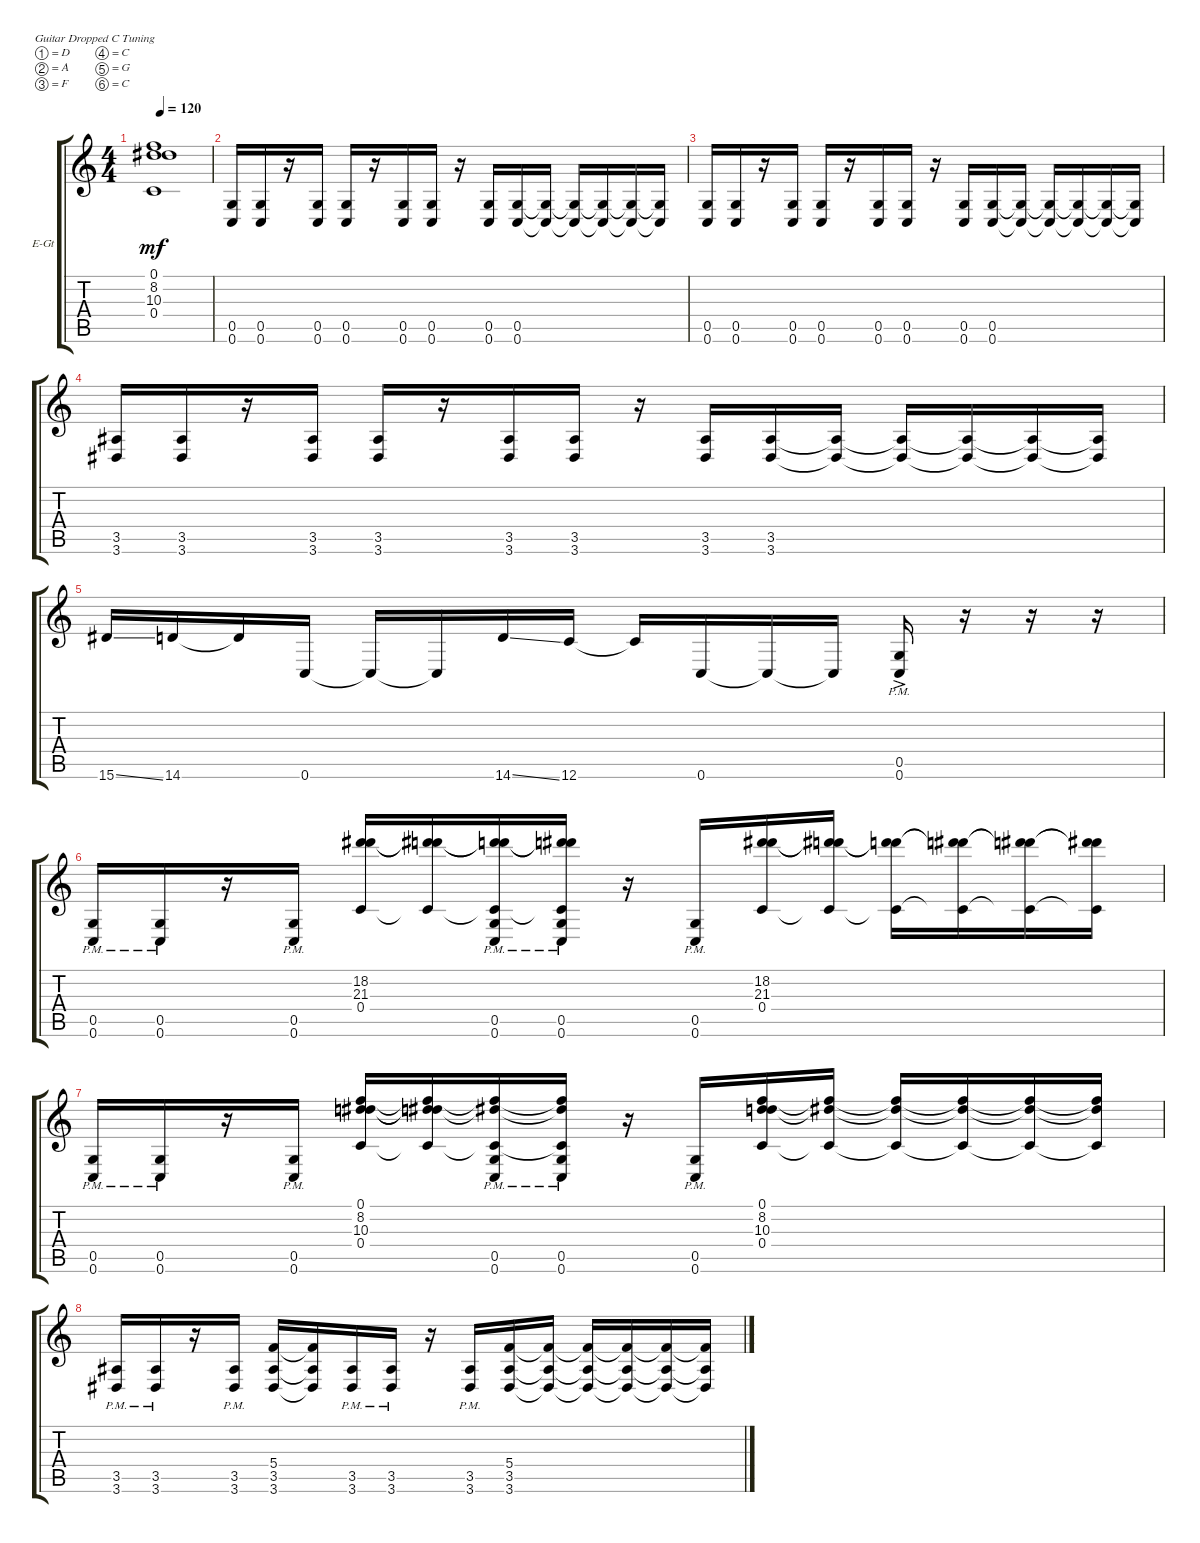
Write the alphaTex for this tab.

\defaultSystemsLayout 4
\bracketExtendMode groupsimilarinstruments
\firstSystemTrackNameOrientation horizontal
\otherSystemsTrackNameOrientation horizontal
\track ("Vet" "E-Gt") {instrument distortionguitar}
\staff {score tabs}
\tuning (D4 A3 F3 C3 G2 C2)
\ts (4 4)
\tempo 120
\clef g2
\ks c
(0.1{t} 8.2{t} 10.3{t} 0.4{t}).1{dy mf} |
(0.6 0.5).16 (0.5 0.6).16 r.16 (0.5 0.6).16 (0.6 0.5).16 r.16 (0.5 0.6).16 (0.5 0.6).16 r.16 (0.5 0.6).16 (0.5 0.6).16 (0.6{t} 0.5{t}).16 (0.5{t} 0.6{t}).16 (0.5{t} 0.6{t}).16 (0.6{t} 0.5{t}).16 (0.5{t} 0.6{t}).16 |
(0.6 0.5).16 (0.5 0.6).16 r.16 (0.5 0.6).16 (0.6 0.5).16 r.16 (0.5 0.6).16 (0.5 0.6).16 r.16 (0.5 0.6).16 (0.5 0.6).16 (0.6{t} 0.5{t}).16 (0.5{t} 0.6{t}).16 (0.5{t} 0.6{t}).16 (0.6{t} 0.5{t}).16 (0.5{t} 0.6{t}).16 |
(3.6 3.5).16 (3.5 3.6).16 r.16 (3.5 3.6).16 (3.6 3.5).16 r.16 (3.5 3.6).16 (3.5 3.6).16 r.16 (3.5 3.6).16 (3.5 3.6).16 (3.6{t} 3.5{t}).16 (3.6{t} 3.5{t}).16 (3.6{t} 3.5{t}).16 (3.6{t} 3.5{t}).16 (3.6{t} 3.5{t}).16 |
15.6{ss}.16 14.6.16 14.6{t}.16 0.6.16 0.6{t}.16 0.6{t}.16 14.6{ss}.16 12.6.16 12.6{t}.16 0.6.16 0.6{t}.16 0.6{t}.16 (0.6{ac} 0.5{ac pm}).16 r.16 r.16 r.16 |
(0.5 0.6{pm}).16 (0.5 0.6{pm}).16 r.16 (0.6{pm} 0.5).16 (21.3 0.4 18.2).16 (0.4{t} 21.3{t} 18.2{t}).16 (0.5{pm} 0.6 18.2{t} 21.3{t} 0.4{t}).16 (0.5{pm} 0.6 18.2{t} 21.3{t} 0.4{t}).16 r.16 (0.6 0.5{pm}).16 (0.4 21.3 18.2).16 (0.4{t} 21.3{t} 18.2{t}).16 (18.2{t} 21.3{t} 0.4{t}).16 (18.2{t} 21.3{t} 0.4{t}).16 (18.2{t} 21.3{t} 0.4{t}).16 (0.4{t} 21.3{t} 18.2{t}).16 |
(0.5 0.6{pm}).16 (0.5 0.6{pm}).16 r.16 (0.6{pm} 0.5).16 (10.3 0.4 8.2 0.1).16 (0.4{t} 10.3{t} 8.2{t} 0.1{t}).16 (0.5{pm} 0.6 8.2{t} 10.3{t} 0.4{t}).16 (0.5{pm} 0.6 8.2{t} 10.3{t} 0.4{t}).16 r.16 (0.6 0.5{pm}).16 (0.4 10.3 8.2 0.1).16 (0.4{t} 10.3{t} 8.2{t}).16 (8.2{t} 10.3{t} 0.4{t}).16 (8.2{t} 10.3{t} 0.4{t}).16 (8.2{t} 10.3{t} 0.4{t}).16 (0.4{t} 10.3{t} 8.2{t}).16 |
(3.5 3.6{pm}).16 (3.5 3.6{pm}).16 r.16 (3.6{pm} 3.5).16 (3.6 3.5 5.4).16 (3.6{t} 3.5{t} 5.4{t}).16 (3.5{pm} 3.6).16 (3.5{pm} 3.6).16 r.16 (3.6 3.5{pm}).16 (3.6 3.5 5.4).16 (3.6{t} 3.5{t} 5.4{t}).16 (3.6{t} 3.5{t} 5.4{t}).16 (3.6{t} 3.5{t} 5.4{t}).16 (3.6{t} 3.5{t} 5.4{t}).16 (3.5{t} 3.6{t} 5.4{t}).16
